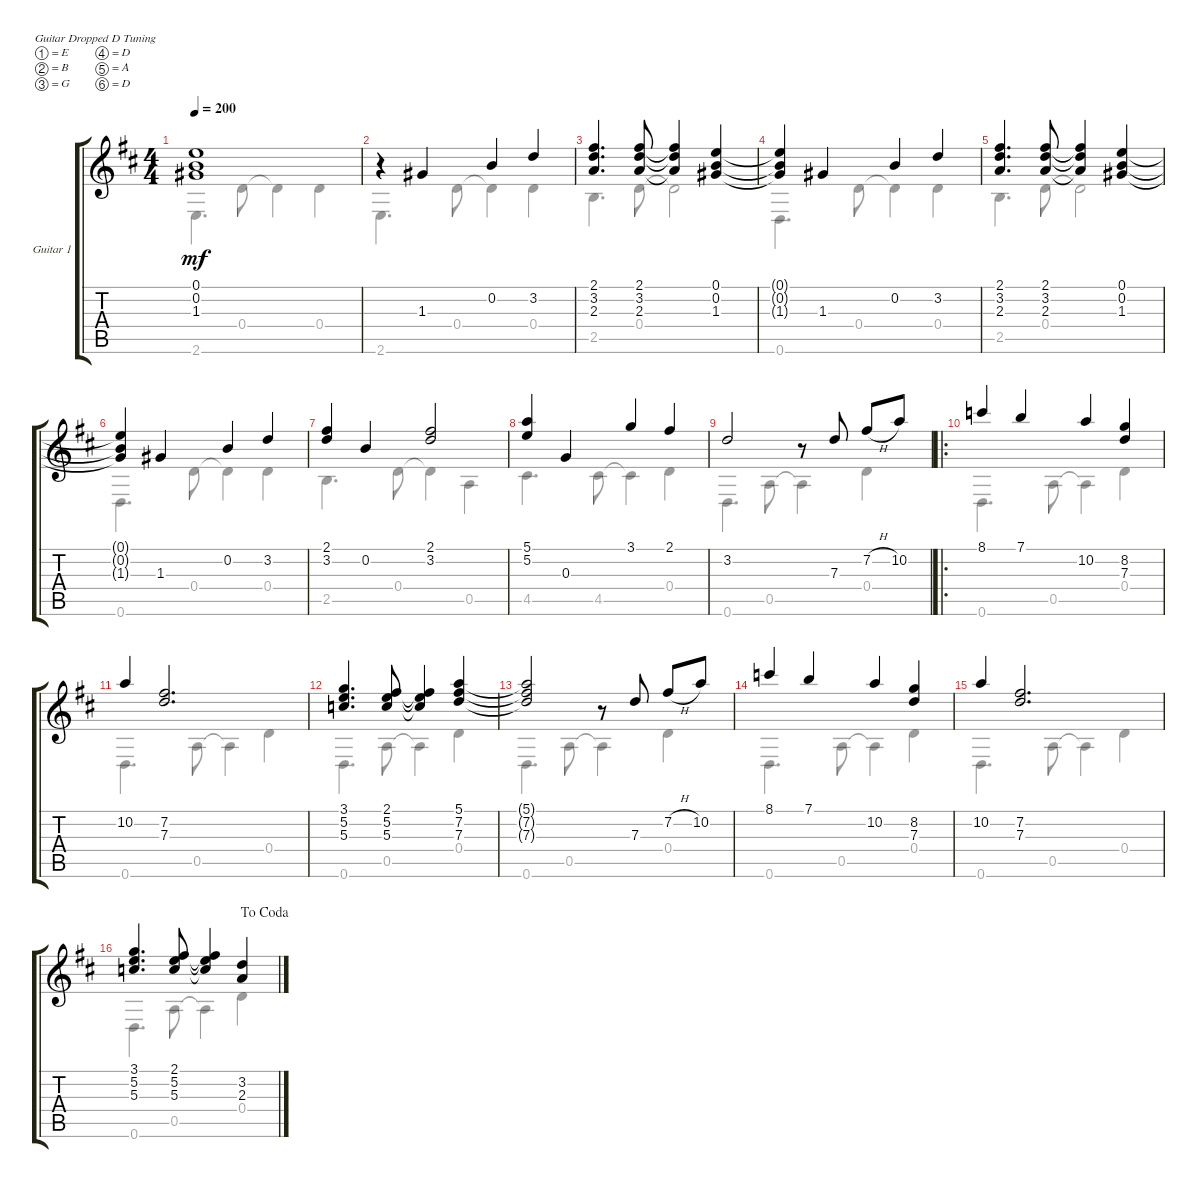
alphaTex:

\bracketExtendMode groupsimilarinstruments
\firstSystemTrackNameOrientation horizontal
\otherSystemsTrackNameOrientation horizontal
\track ("Guitar 1" "Guitar 1") {instrument acousticguitarsteel}
\staff {score tabs}
\tuning (E4 B3 G3 D3 A2 D2)
\voice
\ts (4 4)
\tempo 200
\clef g2
\ks d
(0.1{t} 0.2{t} 1.3{t}).1{dy mf} |
r.4 1.3.4 0.2.4 3.2.4 |
(2.1 3.2 2.3).4{d} (2.1 3.2 2.3).8 (2.1{t} 3.2{t} 2.3{t}).4 (0.1 0.2 1.3).4 |
(0.1{t} 0.2{t} 1.3{t}).4 1.3.4 0.2.4 3.2.4 |
(2.1 3.2 2.3).4{d} (2.1 3.2 2.3).8 (2.1{t} 3.2{t} 2.3{t}).4 (0.1 0.2 1.3).4 |
(0.1{t} 0.2{t} 1.3{t}).4 1.3.4 0.2.4 3.2.4 |
(2.1 3.2).4 0.2.4 (2.1 3.2).2 |
(5.1 5.2).4 0.3.4 3.1.4 2.1.4 |
3.2.2 r.8 7.3.8 7.2{h}.8 10.2.8 |
\ro
8.1.4 7.1.4 10.2.4 (8.2 7.3).4 |
10.2.4 (7.2 7.3).2{d} |
(3.1 5.2 5.3).4{d} (2.1 5.2 5.3).8 (2.1{t} 5.2{t} 5.3{t}).4 (5.1 7.2 7.3).4 |
(5.1{t} 7.2{t} 7.3{t}).2 r.8 7.3.8 7.2{h}.8 10.2.8 |
8.1.4 7.1.4 10.2.4 (8.2 7.3).4 |
10.2.4 (7.2 7.3).2{d} |
\jump dacoda
(3.1 5.2 5.3).4{d} (2.1 5.2 5.3).8 (2.1{t} 5.2{t} 5.3{t}).4 (3.2 2.3).4
\voice
\clef g2
\ottava regular
\simile none
\ks d
2.6.4{d dy mf} 0.4.8 0.4{t}.4 0.4.4 |
2.6.4{d} 0.4.8 0.4{t}.4 0.4.4 |
2.5.4{d} 0.4.8 0.4{t}.2 |
0.6.4{d} 0.4.8 0.4{t}.4 0.4.4 |
2.5.4{d} 0.4.8 0.4{t}.2 |
0.6.4{d} 0.4.8 0.4{t}.4 0.4.4 |
2.5.4{d} 0.4.8 0.4{t}.4 0.5.4 |
4.5.4{d} 4.5.8 4.5{t}.4 0.4.4 |
0.6.4{d} 0.5.8 0.5{t}.4 0.4.4 |
0.6.4{d} 0.5.8 0.5{t}.4 0.4.4 |
0.6.4{d} 0.5.8 0.5{t}.4 0.4.4 |
0.6.4{d} 0.5.8 0.5{t}.4 0.4.4 |
0.6.4{d} 0.5.8 0.5{t}.4 0.4.4 |
0.6.4{d} 0.5.8 0.5{t}.4 0.4.4 |
0.6.4{d} 0.5.8 0.5{t}.4 0.4.4 |
0.6.4{d} 0.5.8 0.5{t}.4 0.4.4
